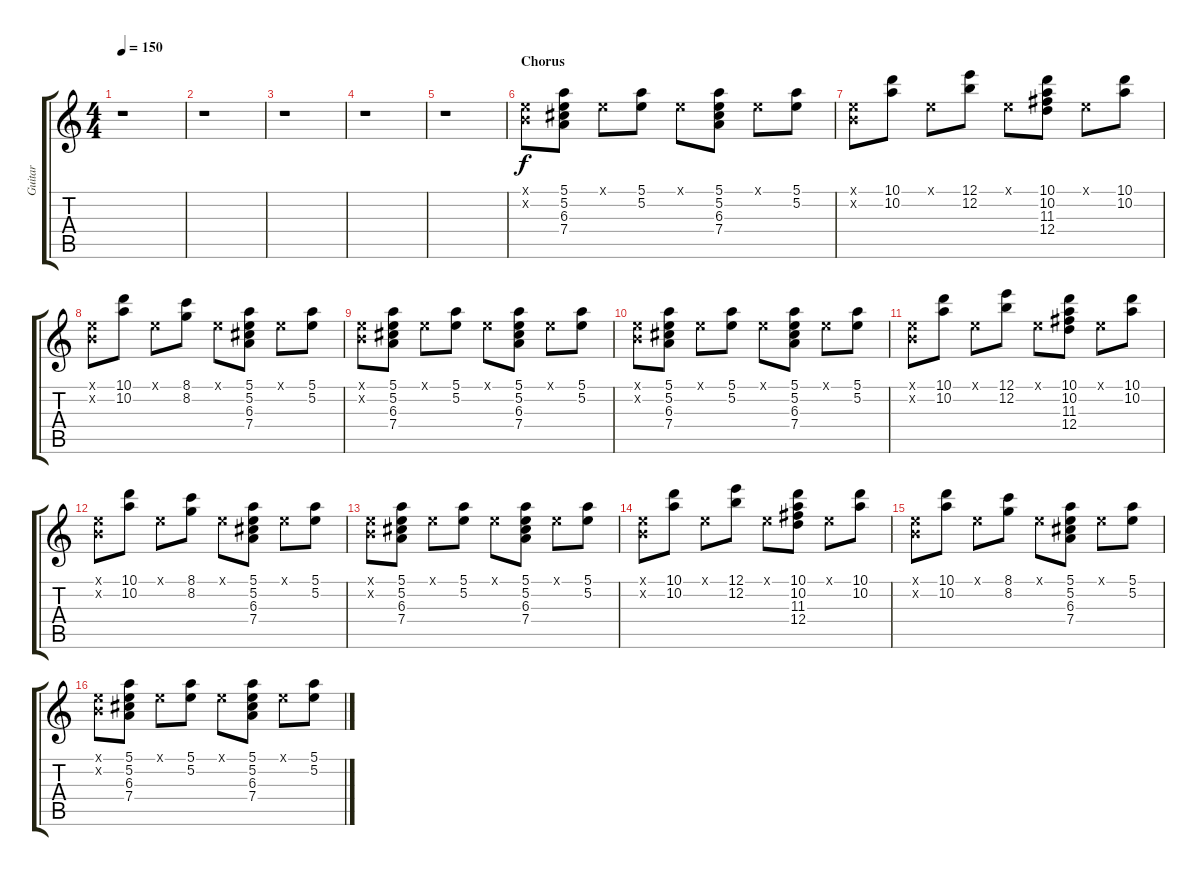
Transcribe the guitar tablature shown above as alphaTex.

\track ("Guitar" "Guitar") {instrument electricguitarmuted}
\staff {score tabs}
\tuning (E4 B3 G3 D3 A2 E2) {hide}
\ts (4 4)
\tempo 150
\clef g2
\ks c
r.1{dy f} |
r.1 |
r.1 |
r.1 |
r.1 |
\section ("" "Chorus")
(0.1{x} 0.2{x}).8{instrument electricguitarmuted} (5.1 5.2 6.3 7.4).8 0.1{x}.8 (5.1 5.2).8 0.1{x}.8 (5.1 5.2 6.3 7.4).8 0.1{x}.8 (5.1 5.2).8 |
(0.1{x} 0.2{x}).8 (10.1 10.2).8 0.1{x}.8 (12.1 12.2).8 0.1{x}.8 (10.1 10.2 11.3 12.4).8 0.1{x}.8 (10.1 10.2).8 |
(0.1{x} 0.2{x}).8 (10.1 10.2).8 0.1{x}.8 (8.1 8.2).8 0.1{x}.8 (5.1 5.2 6.3 7.4).8 0.1{x}.8 (5.1 5.2).8 |
(0.1{x} 0.2{x}).8 (5.1 5.2 6.3 7.4).8 0.1{x}.8 (5.1 5.2).8 0.1{x}.8 (5.1 5.2 6.3 7.4).8 0.1{x}.8 (5.1 5.2).8 |
(0.1{x} 0.2{x}).8 (5.1 5.2 6.3 7.4).8 0.1{x}.8 (5.1 5.2).8 0.1{x}.8 (5.1 5.2 6.3 7.4).8 0.1{x}.8 (5.1 5.2).8 |
(0.1{x} 0.2{x}).8 (10.1 10.2).8 0.1{x}.8 (12.1 12.2).8 0.1{x}.8 (10.1 10.2 11.3 12.4).8 0.1{x}.8 (10.1 10.2).8 |
(0.1{x} 0.2{x}).8 (10.1 10.2).8 0.1{x}.8 (8.1 8.2).8 0.1{x}.8 (5.1 5.2 6.3 7.4).8 0.1{x}.8 (5.1 5.2).8 |
(0.1{x} 0.2{x}).8{instrument electricguitarmuted} (5.1 5.2 6.3 7.4).8 0.1{x}.8 (5.1 5.2).8 0.1{x}.8 (5.1 5.2 6.3 7.4).8 0.1{x}.8 (5.1 5.2).8 |
(0.1{x} 0.2{x}).8 (10.1 10.2).8 0.1{x}.8 (12.1 12.2).8 0.1{x}.8 (10.1 10.2 11.3 12.4).8 0.1{x}.8 (10.1 10.2).8 |
(0.1{x} 0.2{x}).8 (10.1 10.2).8 0.1{x}.8 (8.1 8.2).8 0.1{x}.8 (5.1 5.2 6.3 7.4).8 0.1{x}.8 (5.1 5.2).8 |
(0.1{x} 0.2{x}).8 (5.1 5.2 6.3 7.4).8 0.1{x}.8 (5.1 5.2).8 0.1{x}.8 (5.1 5.2 6.3 7.4).8 0.1{x}.8 (5.1 5.2).8
